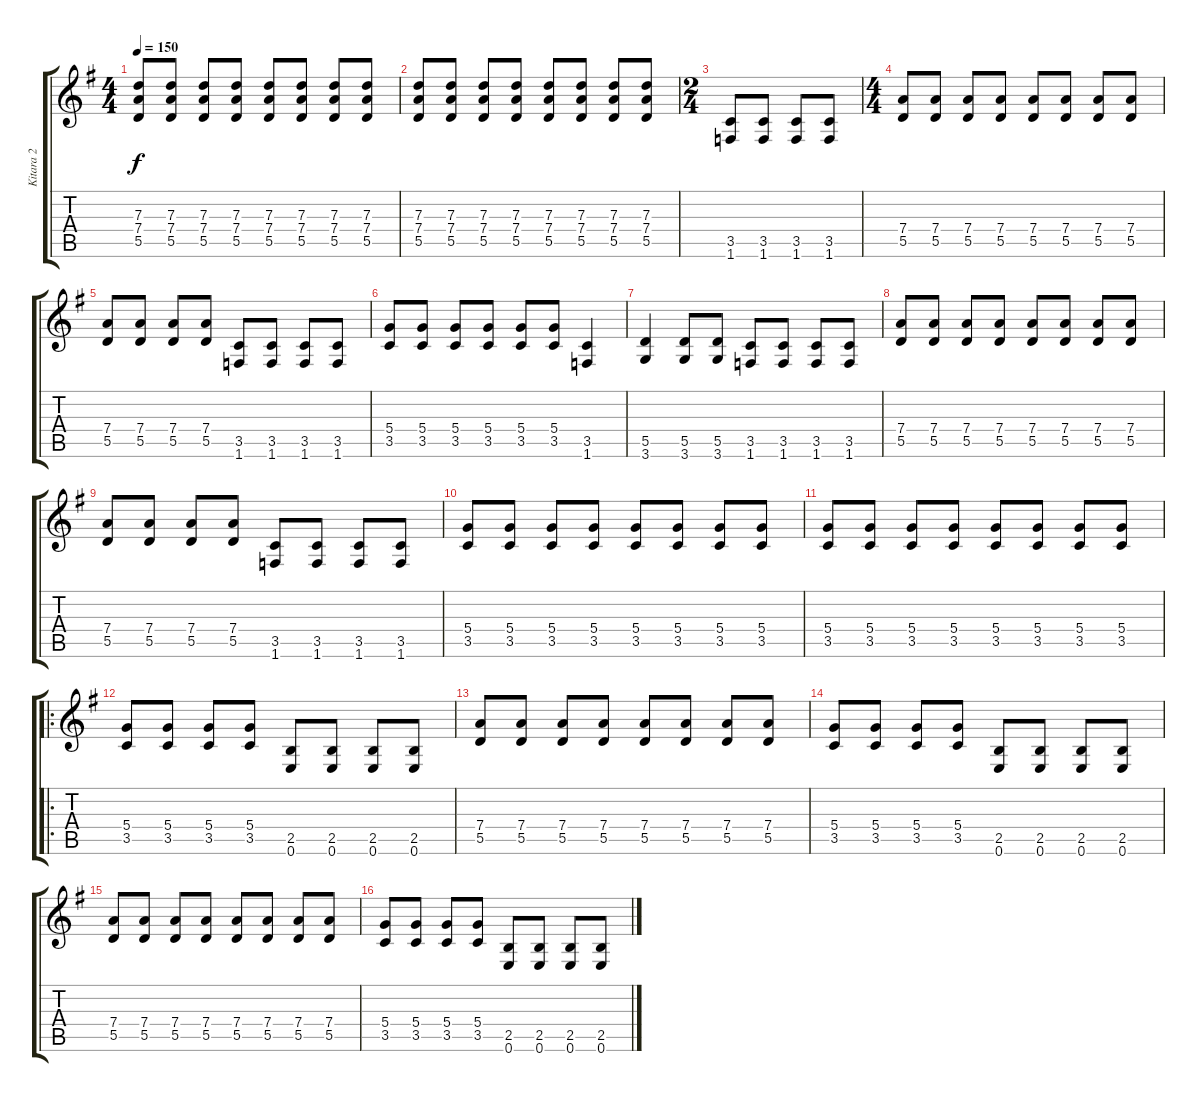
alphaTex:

\track ("Kitara 2" "Kitara 2") {instrument distortionguitar}
\staff {score tabs}
\tuning (E4 B3 G3 D3 A2 E2) {hide}
\ts (4 4)
\tempo 150
\clef g2
\ks g
(7.3 7.4 5.5).8{dy f instrument distortionguitar} (7.3 7.4 5.5).8 (7.3 7.4 5.5).8 (7.3 7.4 5.5).8 (7.3 7.4 5.5).8 (7.3 7.4 5.5).8 (7.3 7.4 5.5).8 (7.3 7.4 5.5).8 |
(7.3 7.4 5.5).8 (7.3 7.4 5.5).8 (7.3 7.4 5.5).8 (7.3 7.4 5.5).8 (7.3 7.4 5.5).8 (7.3 7.4 5.5).8 (7.3 7.4 5.5).8 (7.3 7.4 5.5).8 |
\ts (2 4)
(3.5 1.6).8 (3.5 1.6).8 (3.5 1.6).8 (3.5 1.6).8 |
\ts (4 4)
(7.4 5.5).8 (7.4 5.5).8 (7.4 5.5).8 (7.4 5.5).8 (7.4 5.5).8 (7.4 5.5).8 (7.4 5.5).8 (7.4 5.5).8 |
(7.4 5.5).8 (7.4 5.5).8 (7.4 5.5).8 (7.4 5.5).8 (3.5 1.6).8 (3.5 1.6).8 (3.5 1.6).8 (3.5 1.6).8 |
(5.4 3.5).8 (5.4 3.5).8 (5.4 3.5).8 (5.4 3.5).8 (5.4 3.5).8 (5.4 3.5).8 (3.5 1.6).4 |
(5.5 3.6).4 (5.5 3.6).8 (5.5 3.6).8 (3.5 1.6).8 (3.5 1.6).8 (3.5 1.6).8 (3.5 1.6).8 |
(7.4 5.5).8 (7.4 5.5).8 (7.4 5.5).8 (7.4 5.5).8 (7.4 5.5).8 (7.4 5.5).8 (7.4 5.5).8 (7.4 5.5).8 |
(7.4 5.5).8 (7.4 5.5).8 (7.4 5.5).8 (7.4 5.5).8 (3.5 1.6).8 (3.5 1.6).8 (3.5 1.6).8 (3.5 1.6).8 |
(5.4 3.5).8 (5.4 3.5).8 (5.4 3.5).8 (5.4 3.5).8 (5.4 3.5).8 (5.4 3.5).8 (5.4 3.5).8 (5.4 3.5).8 |
(5.4 3.5).8 (5.4 3.5).8 (5.4 3.5).8 (5.4 3.5).8 (5.4 3.5).8 (5.4 3.5).8 (5.4 3.5).8 (5.4 3.5).8 |
\ro
(5.4 3.5).8 (5.4 3.5).8 (5.4 3.5).8 (5.4 3.5).8 (2.5 0.6).8 (2.5 0.6).8 (2.5 0.6).8 (2.5 0.6).8 |
(7.4 5.5).8 (7.4 5.5).8 (7.4 5.5).8 (7.4 5.5).8 (7.4 5.5).8 (7.4 5.5).8 (7.4 5.5).8 (7.4 5.5).8 |
(5.4 3.5).8 (5.4 3.5).8 (5.4 3.5).8 (5.4 3.5).8 (2.5 0.6).8 (2.5 0.6).8 (2.5 0.6).8 (2.5 0.6).8 |
(7.4 5.5).8 (7.4 5.5).8 (7.4 5.5).8 (7.4 5.5).8 (7.4 5.5).8 (7.4 5.5).8 (7.4 5.5).8 (7.4 5.5).8 |
(5.4 3.5).8 (5.4 3.5).8 (5.4 3.5).8 (5.4 3.5).8 (2.5 0.6).8 (2.5 0.6).8 (2.5 0.6).8 (2.5 0.6).8
